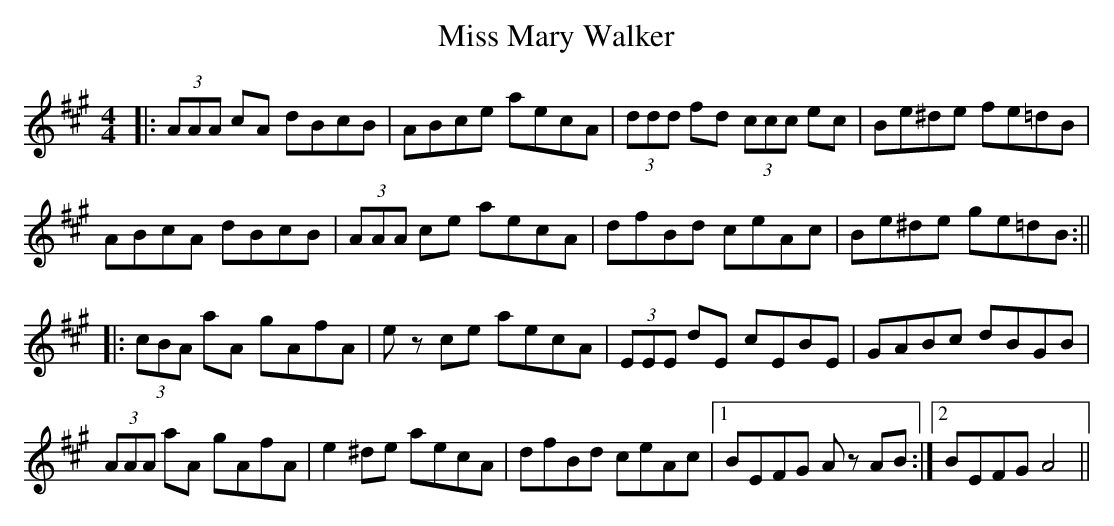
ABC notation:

X:1
T: Miss Mary Walker
M: 4/4
L: 1/8
K: Amaj
|: (3AAA cA dBcB|ABce aecA|(3ddd fd (3ccc ec|Be^de fe=dB|
ABcA dBcB|(3AAA ce aecA|dfBd ceAc|Be^de ge=dB:||
|:(3cBA aA gAfA| ez ce aecA|(3EEE dE cEBE|GABc dBGB|
(3AAA aA gAfA|e2 ^de aecA|dfBd ceAc|1 BEFG Az AB :|2 BEFG A4 ||
